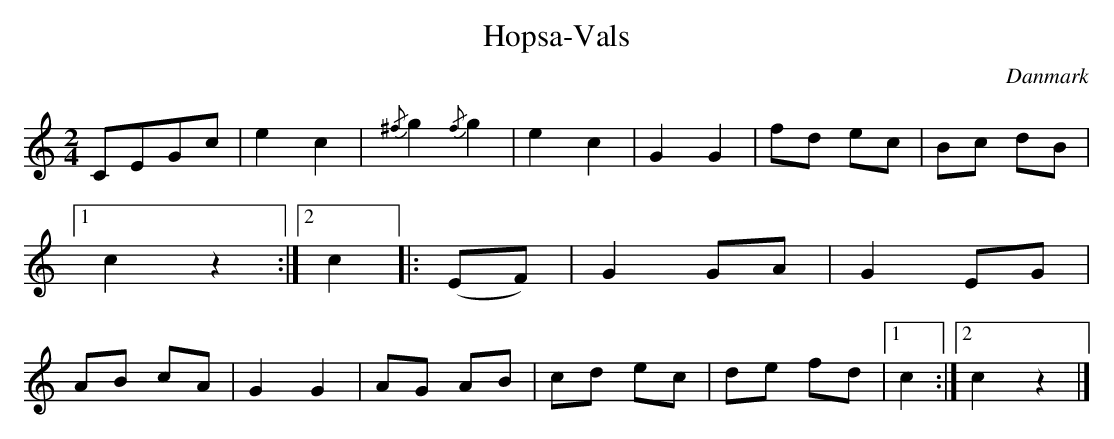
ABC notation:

X:1
T: Hopsa-Vals
O:Danmark
M: 2/4
L: 1/8
K: C
CEGc|e2 c2|{/^f}g2{/f}g2|e2 c2|G2 G2|fd ec|Bc dB|1 c2 z2:|2 c2 ||\
|:(EF)|G2 GA|G2 EG|AB cA|G2 G2|AG AB|cd ec|de fd|1 c2:|2 c2 z2|]
